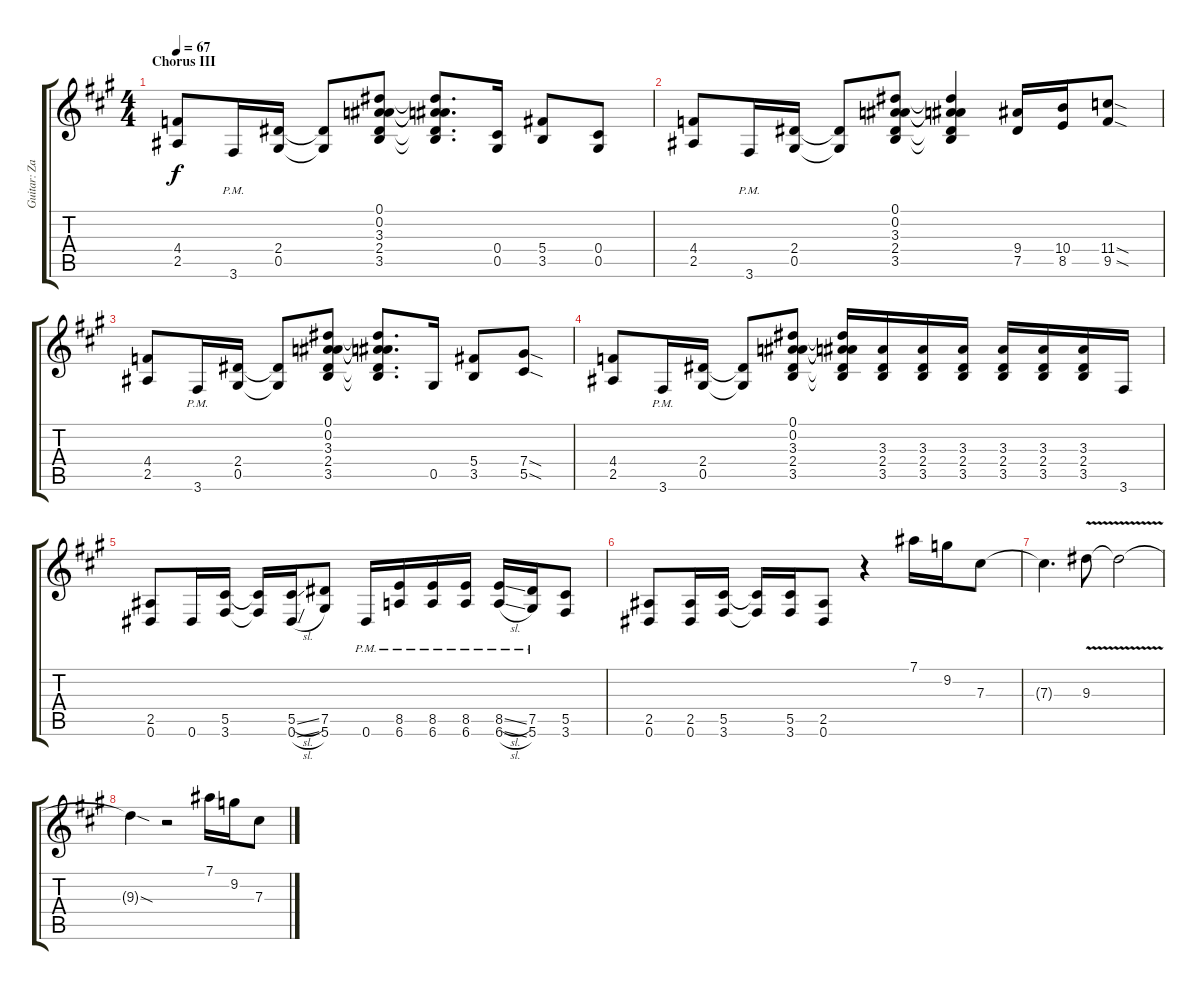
\track ("Guitar: Zakk" "Guitar: Za") {instrument overdrivenguitar}
\staff {score tabs}
\tuning (Eb4 Bb3 Gb3 Db3 Ab2 Eb2) {hide}
\ts (4 4)
\section ("" "Chorus III")
\tempo 67
\clef g2
\ks a
(4.4 2.5).8{dy f} 3.6{pm}.16 (2.4 0.5).16 (2.4{t} 0.5{t}).8 (0.1 0.2 3.3 2.4 3.5).8 (0.1{t} 0.2{t} 3.3{t} 2.4{t} 3.5{t}).8{d} (0.4 0.5).16 (5.4 3.5).8 (0.4 0.5).8 |
(4.4 2.5).8 3.6{pm}.16 (2.4 0.5).16 (2.4{t} 0.5{t}).8 (0.1 0.2 3.3 2.4 3.5).8 (0.1{t} 0.2{t} 3.3{t} 2.4{t} 3.5{t}).4 (9.4 7.5).16 (10.4 8.5).16 (11.4{sod} 9.5{sod}).8 |
(4.4 2.5).8 3.6{pm}.16 (2.4 0.5).16 (2.4{t} 0.5{t}).8 (0.1 0.2 3.3 2.4 3.5).8 (0.1{t} 0.2{t} 3.3{t} 2.4{t} 3.5{t}).8{d} 0.5.16 (5.4 3.5).8 (7.4{sod} 5.5{sod}).8 |
(4.4 2.5).8 3.6{pm}.16 (2.4 0.5).16 (2.4{t} 0.5{t}).8 (0.1 0.2 3.3 2.4 3.5).8 (0.1{t} 0.2{t} 3.3{t} 2.4{t} 3.5{t}).16 (3.3 2.4 3.5).16 (3.3 2.4 3.5).16 (3.3 2.4 3.5).16 (3.3 2.4 3.5).16 (3.3 2.4 3.5).16 (3.3 2.4 3.5).16 3.6.16 |
(2.5 0.6).8 0.6.16 (5.5 3.6).16 (5.5{t} 3.6{t}).16 (5.5{sl} 0.6{sl}).16 (7.5 5.6).8 0.6{pm}.16 (8.5{pm} 6.6{pm}).16 (8.5{pm} 6.6{pm}).16 (8.5{pm} 6.6{pm}).16 (8.5{sl pm} 6.6{sl pm}).16 (7.5{pm} 5.6{pm}).16 (5.5 3.6).8 |
(2.5 0.6).8 (2.5 0.6).16 (5.5 3.6).16 (5.5{t} 3.6{t}).16 (5.5 3.6).16 (2.5 0.6).8 r.4 7.1.16 9.2.16 7.3.8 |
7.3{t}.4{d} 9.3{v}.8 9.3{t}.2 |
9.3{sod t}.4 r.2 7.1.16 9.2.16 7.3.8
